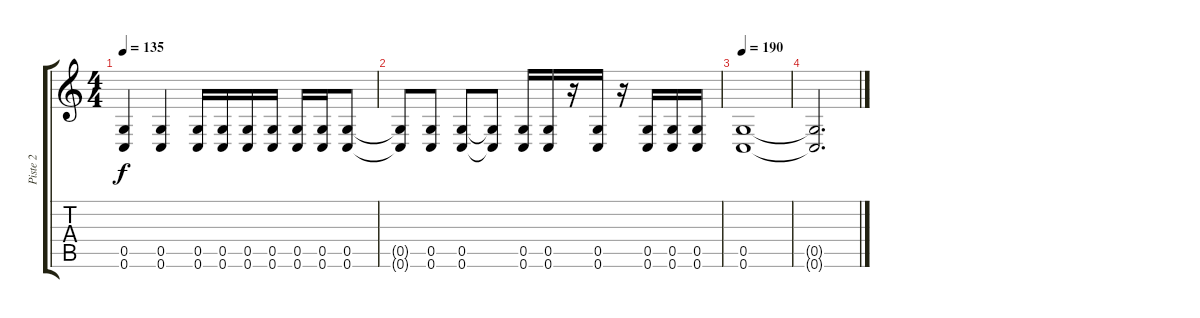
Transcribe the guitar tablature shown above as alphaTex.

\track ("Piste 2" "Piste 2") {instrument distortionguitar}
\staff {score tabs}
\tuning (D4 A3 F3 C3 G2 C2) {hide}
\ts (4 4)
\tempo 135
\clef g2
\ks c
(0.5 0.6).4{dy f} (0.5 0.6).4 (0.5 0.6).16 (0.5 0.6).16 (0.5 0.6).16 (0.5 0.6).16 (0.5 0.6).16 (0.5 0.6).16 (0.5 0.6).8 |
(0.5{t} 0.6{t}).8 (0.5 0.6).8 (0.5 0.6).8 (0.5{t} 0.6{t}).8 (0.5 0.6).16 (0.5 0.6).16 r.16 (0.5 0.6).16 r.16 (0.5 0.6).16 (0.5 0.6).16 (0.5 0.6).16 |
\tempo 190
(0.5 0.6).1 |
(0.5{t} 0.6{t}).2{d}
